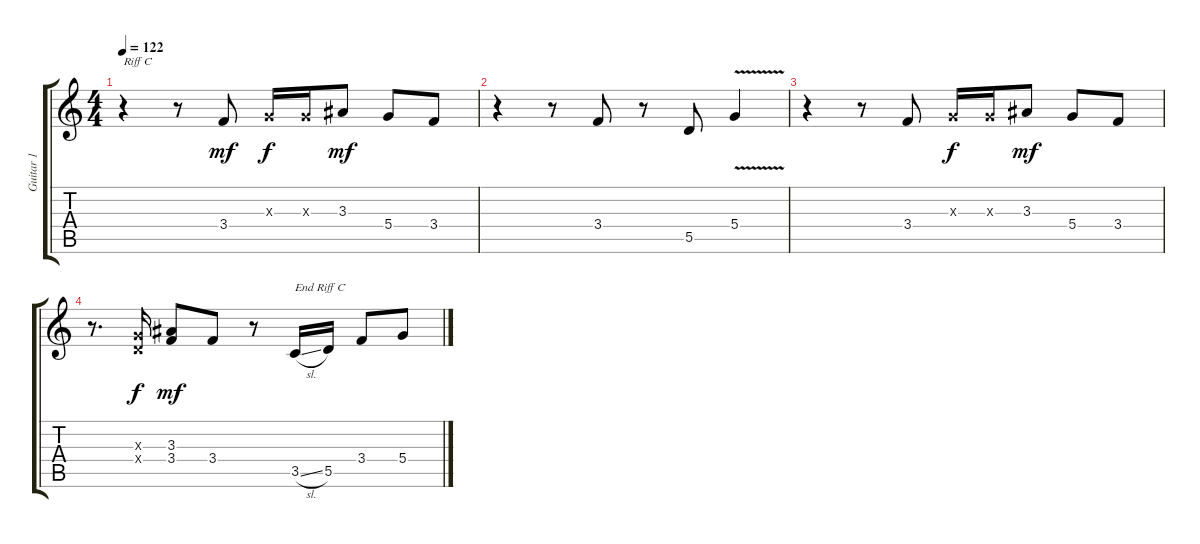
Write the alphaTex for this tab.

\track ("Guitar 1" "Guitar 1") {instrument electricguitarclean}
\staff {score tabs}
\tuning (E4 B3 G3 D3 A2 E2) {hide}
\ts (4 4)
\tempo 122
\clef g2
\ks c
r.4{txt "Riff C" dy mf} r.8 3.4.8 0.3{x}.16{dy f} 0.3{x}.16 3.3.8{dy mf} 5.4.8 3.4.8 |
r.4 r.8 3.4.8 r.8 5.5.8 5.4{v}.4 |
r.4 r.8 3.4.8 0.3{x}.16{dy f} 0.3{x}.16 3.3.8{dy mf} 5.4.8 3.4.8 |
r.8{d} (0.3{x} 0.4{x}).16{dy f} (3.3 3.4).8{dy mf} 3.4.8 r.8 3.5{sl}.16{txt "End Riff C"} 5.5.16 3.4.8 5.4.8
